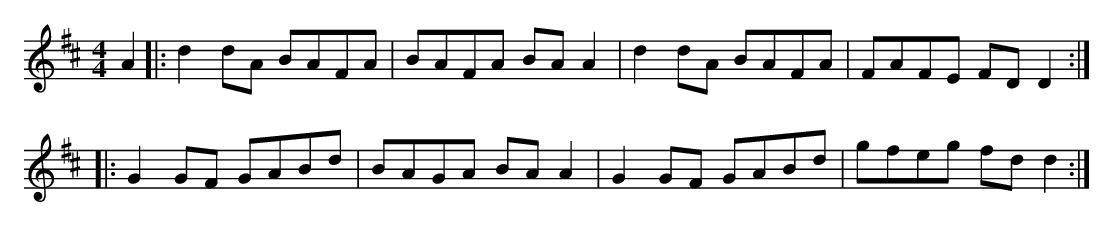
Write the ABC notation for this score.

X:1
M:4/4
K:D
A2|:d2 dA BAFA|BAFA BA A2|d2 dA BAFA|FAFE FD D2:|
|:G2 GF GABd|BAGA BA A2|G2 GF GABd|gfeg fd d2:|
